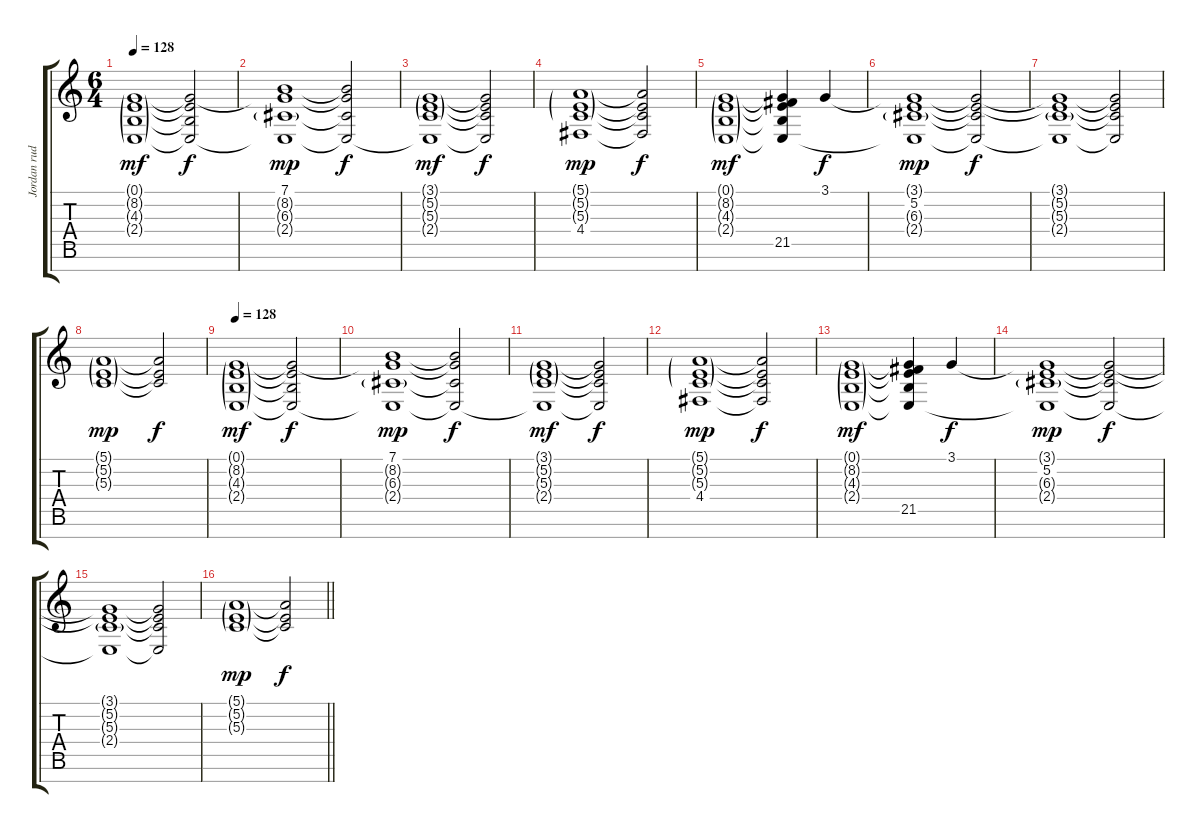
\track ("Jordan rudess" "Jordan rud") {instrument stringensemble1}
\staff {score tabs}
\tuning (E4 B3 G3 D3 A2 E2 B1) {hide}
\ts (6 4)
\tempo 128
\clef g2
\ks c
(0.1{g} 8.2{g} 4.3{g} 2.4{g}).1{dy mf instrument synthstrings1} (0.1{t} 8.2{t} 4.3{t} 2.4{t}).2{dy f} |
(7.1 8.2{t} 6.3{g} 2.4{t}).1{dy mp} (7.1{t} 8.2{t} 6.3{t} 2.4{t}).2{dy f} |
(3.1{g} 5.2{g} 5.3{g} 2.4{t}).1{dy mf} (3.1{t} 5.2{t} 5.3{t} 2.4{t}).2{dy f} |
(5.1{g} 5.2{g} 5.3{g} 4.4).1{dy mp} (5.1{t} 5.2{t} 5.3{t} 4.4{t}).2{dy f} |
(0.1{g} 8.2{g} 4.3{g} 2.4{g}).1{dy mf instrument synthstrings1} (0.1{t} 8.2{t} 4.3{t} 2.4{t} 21.5).4 3.1.4{dy f} |
(3.1{t} 5.2 6.3{g} 2.4{t}).1{dy mp} (3.1{t} 5.2{t} 6.3{t} 2.4{t}).2{dy f} |
(3.1{t} 5.2{t} 5.3{g} 2.4{t}).1 (3.1{t} 5.2{t} 5.3{t} 2.4{t}).2 |
(5.1{g} 5.2{g} 5.3{g}).1{dy mp} (5.1{t} 5.2{t} 5.3{t}).2{dy f} |
\tempo 128
(0.1{g} 8.2{g} 4.3{g} 2.4{g}).1{dy mf instrument synthstrings1} (0.1{t} 8.2{t} 4.3{t} 2.4{t}).2{dy f} |
(7.1 8.2{t} 6.3{g} 2.4{t}).1{dy mp} (7.1{t} 8.2{t} 6.3{t} 2.4{t}).2{dy f} |
(3.1{g} 5.2{g} 5.3{g} 2.4{t}).1{dy mf} (3.1{t} 5.2{t} 5.3{t} 2.4{t}).2{dy f} |
(5.1{g} 5.2{g} 5.3{g} 4.4).1{dy mp} (5.1{t} 5.2{t} 5.3{t} 4.4{t}).2{dy f} |
(0.1{g} 8.2{g} 4.3{g} 2.4{g}).1{dy mf instrument synthstrings1} (0.1{t} 8.2{t} 4.3{t} 2.4{t} 21.5).4 3.1.4{dy f} |
(3.1{t} 5.2 6.3{g} 2.4{t}).1{dy mp} (3.1{t} 5.2{t} 6.3{t} 2.4{t}).2{dy f} |
(3.1{t} 5.2{t} 5.3{g} 2.4{t}).1 (3.1{t} 5.2{t} 5.3{t} 2.4{t}).2 |
\barLineRight lightlight
(5.1{g} 5.2{g} 5.3{g}).1{dy mp} (5.1{t} 5.2{t} 5.3{t}).2{dy f}
